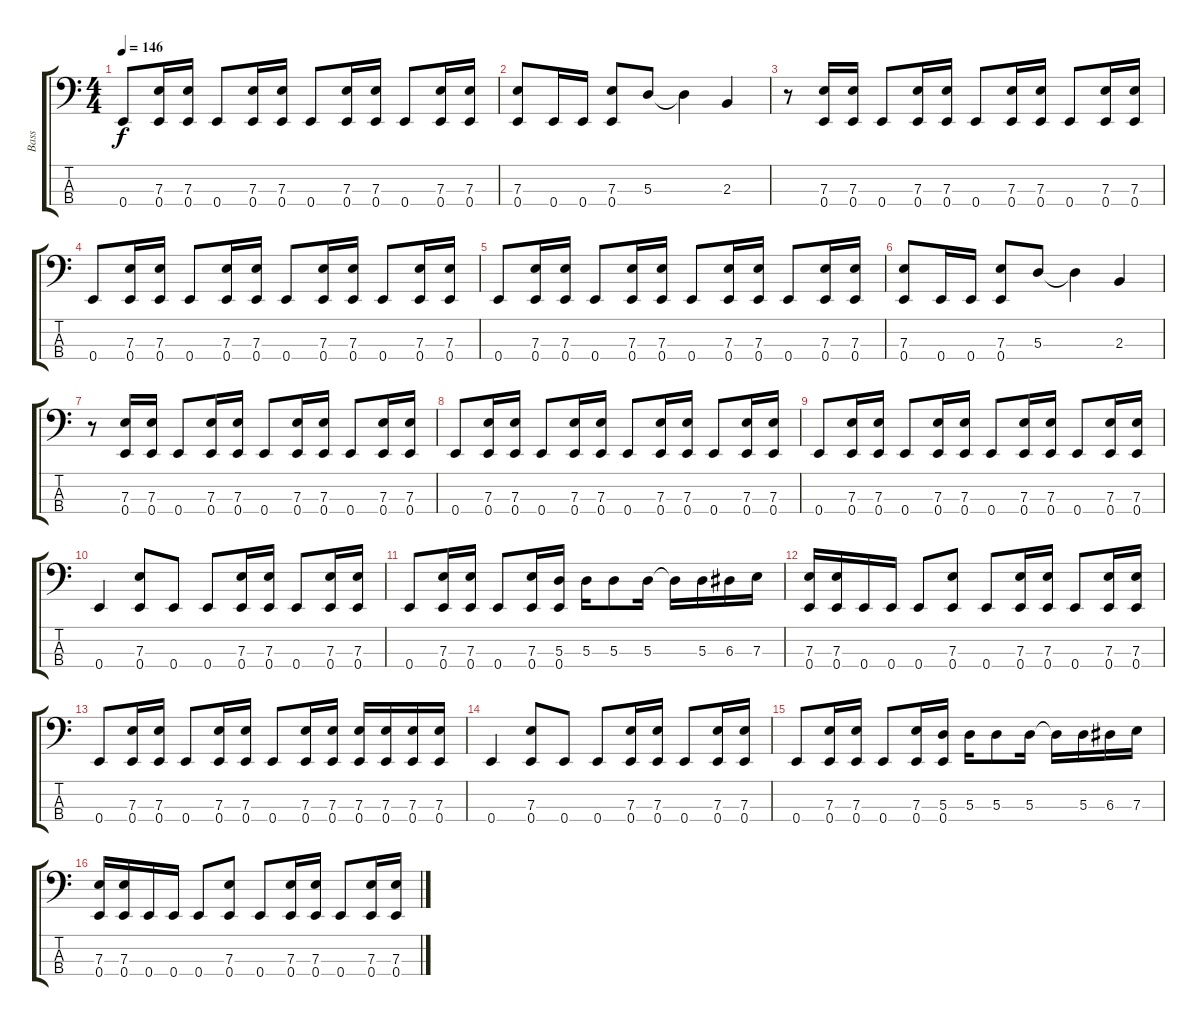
\track ("Bass" "Bass") {instrument electricbasspick}
\staff {score tabs}
\tuning (G2 D2 A1 E1) {hide}
\ts (4 4)
\tempo 146
\clef f4
\ks c
0.4.8{dy f} (7.3 0.4).16 (7.3 0.4).16 0.4.8 (7.3 0.4).16 (7.3 0.4).16 0.4.8 (7.3 0.4).16 (7.3 0.4).16 0.4.8 (7.3 0.4).16 (7.3 0.4).16 |
(7.3 0.4).8 0.4.16 0.4.16 (7.3 0.4).8 5.3.8 5.3{t}.4 2.3.4 |
r.8 (7.3 0.4).16 (7.3 0.4).16 0.4.8 (7.3 0.4).16 (7.3 0.4).16 0.4.8 (7.3 0.4).16 (7.3 0.4).16 0.4.8 (7.3 0.4).16 (7.3 0.4).16 |
0.4.8 (7.3 0.4).16 (7.3 0.4).16 0.4.8 (7.3 0.4).16 (7.3 0.4).16 0.4.8 (7.3 0.4).16 (7.3 0.4).16 0.4.8 (7.3 0.4).16 (7.3 0.4).16 |
0.4.8 (7.3 0.4).16 (7.3 0.4).16 0.4.8 (7.3 0.4).16 (7.3 0.4).16 0.4.8 (7.3 0.4).16 (7.3 0.4).16 0.4.8 (7.3 0.4).16 (7.3 0.4).16 |
(7.3 0.4).8 0.4.16 0.4.16 (7.3 0.4).8 5.3.8 5.3{t}.4 2.3.4 |
r.8 (7.3 0.4).16 (7.3 0.4).16 0.4.8 (7.3 0.4).16 (7.3 0.4).16 0.4.8 (7.3 0.4).16 (7.3 0.4).16 0.4.8 (7.3 0.4).16 (7.3 0.4).16 |
0.4.8 (7.3 0.4).16 (7.3 0.4).16 0.4.8 (7.3 0.4).16 (7.3 0.4).16 0.4.8 (7.3 0.4).16 (7.3 0.4).16 0.4.8 (7.3 0.4).16 (7.3 0.4).16 |
0.4.8 (7.3 0.4).16 (7.3 0.4).16 0.4.8 (7.3 0.4).16 (7.3 0.4).16 0.4.8 (7.3 0.4).16 (7.3 0.4).16 0.4.8 (7.3 0.4).16 (7.3 0.4).16 |
0.4.4 (7.3 0.4).8 0.4.8 0.4.8 (7.3 0.4).16 (7.3 0.4).16 0.4.8 (7.3 0.4).16 (7.3 0.4).16 |
0.4.8 (7.3 0.4).16 (7.3 0.4).16 0.4.8 (7.3 0.4).16 (5.3 0.4).16 5.3.16 5.3.8 5.3.16 5.3{t}.16 5.3.16 6.3.16 7.3.16 |
(7.3 0.4).16 (7.3 0.4).16 0.4.16 0.4.16 0.4.8 (7.3 0.4).8 0.4.8 (7.3 0.4).16 (7.3 0.4).16 0.4.8 (7.3 0.4).16 (7.3 0.4).16 |
0.4.8 (7.3 0.4).16 (7.3 0.4).16 0.4.8 (7.3 0.4).16 (7.3 0.4).16 0.4.8 (7.3 0.4).16 (7.3 0.4).16 (7.3 0.4).16 (7.3 0.4).16 (7.3 0.4).16 (7.3 0.4).16 |
0.4.4 (7.3 0.4).8 0.4.8 0.4.8 (7.3 0.4).16 (7.3 0.4).16 0.4.8 (7.3 0.4).16 (7.3 0.4).16 |
0.4.8 (7.3 0.4).16 (7.3 0.4).16 0.4.8 (7.3 0.4).16 (5.3 0.4).16 5.3.16 5.3.8 5.3.16 5.3{t}.16 5.3.16 6.3.16 7.3.16 |
(7.3 0.4).16 (7.3 0.4).16 0.4.16 0.4.16 0.4.8 (7.3 0.4).8 0.4.8 (7.3 0.4).16 (7.3 0.4).16 0.4.8 (7.3 0.4).16 (7.3 0.4).16
